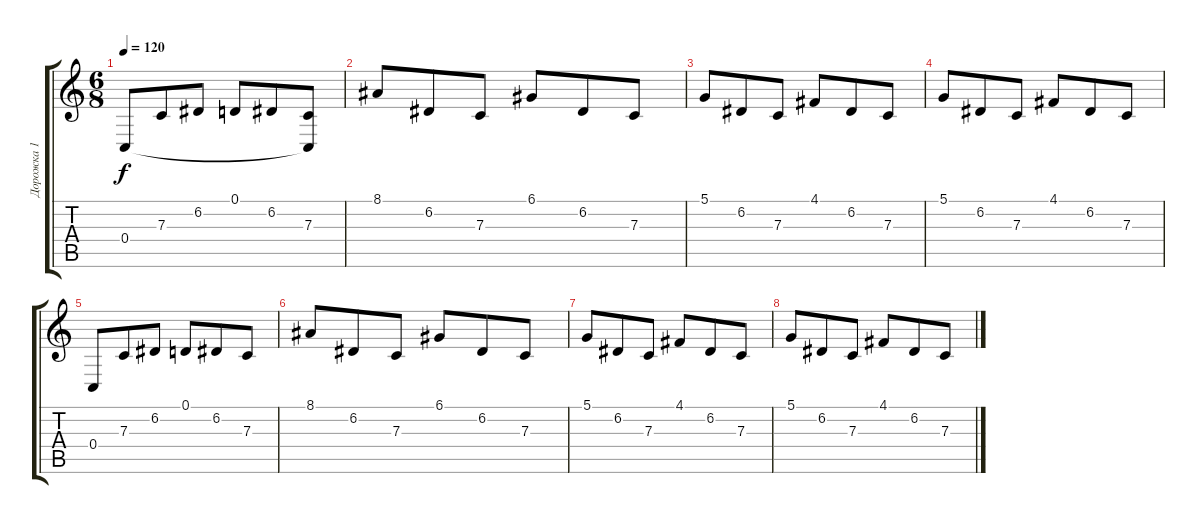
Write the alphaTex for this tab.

\track ("Дорожка 1" "Дорожка 1") {instrument harpsichord}
\staff {score tabs}
\tuning (D4 A3 F3 C3 G2 C2) {hide}
\ts (6 8)
\tempo 120
\clef g2
\ks c
0.4.8{dy f} 7.3.8 6.2.8 0.1.8 6.2.8 (7.3 0.4{t}).8 |
8.1.8 6.2.8 7.3.8 6.1.8 6.2.8 7.3.8 |
5.1.8 6.2.8 7.3.8 4.1.8 6.2.8 7.3.8 |
5.1.8 6.2.8 7.3.8 4.1.8 6.2.8 7.3.8 |
0.4.8 7.3.8 6.2.8 0.1.8 6.2.8 7.3.8 |
8.1.8 6.2.8 7.3.8 6.1.8 6.2.8 7.3.8 |
5.1.8 6.2.8 7.3.8 4.1.8 6.2.8 7.3.8 |
5.1.8 6.2.8 7.3.8 4.1.8 6.2.8 7.3.8
